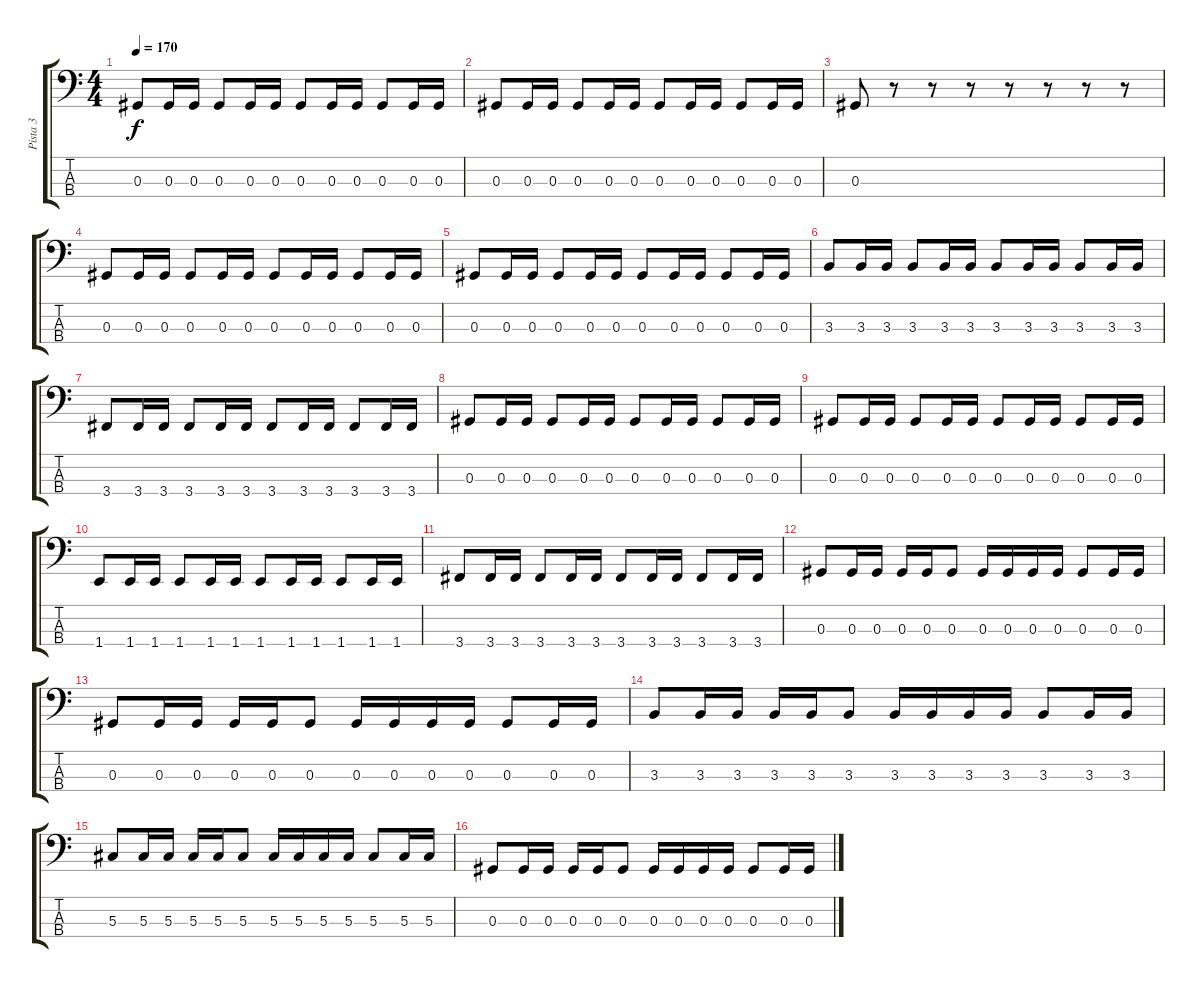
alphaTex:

\track ("Pista 3" "Pista 3") {instrument electricbassfinger}
\staff {score tabs}
\tuning (Gb2 Db2 Ab1 Eb1) {hide}
\ts (4 4)
\tempo 170
\clef f4
\ks c
0.3.8{dy f} 0.3.16 0.3.16 0.3.8 0.3.16 0.3.16 0.3.8 0.3.16 0.3.16 0.3.8 0.3.16 0.3.16 |
0.3.8 0.3.16 0.3.16 0.3.8 0.3.16 0.3.16 0.3.8 0.3.16 0.3.16 0.3.8 0.3.16 0.3.16 |
0.3.8 r.8 r.8 r.8 r.8 r.8 r.8 r.8 |
0.3.8 0.3.16 0.3.16 0.3.8 0.3.16 0.3.16 0.3.8 0.3.16 0.3.16 0.3.8 0.3.16 0.3.16 |
0.3.8 0.3.16 0.3.16 0.3.8 0.3.16 0.3.16 0.3.8 0.3.16 0.3.16 0.3.8 0.3.16 0.3.16 |
3.3.8 3.3.16 3.3.16 3.3.8 3.3.16 3.3.16 3.3.8 3.3.16 3.3.16 3.3.8 3.3.16 3.3.16 |
3.4.8 3.4.16 3.4.16 3.4.8 3.4.16 3.4.16 3.4.8 3.4.16 3.4.16 3.4.8 3.4.16 3.4.16 |
0.3.8 0.3.16 0.3.16 0.3.8 0.3.16 0.3.16 0.3.8 0.3.16 0.3.16 0.3.8 0.3.16 0.3.16 |
0.3.8 0.3.16 0.3.16 0.3.8 0.3.16 0.3.16 0.3.8 0.3.16 0.3.16 0.3.8 0.3.16 0.3.16 |
1.4.8 1.4.16 1.4.16 1.4.8 1.4.16 1.4.16 1.4.8 1.4.16 1.4.16 1.4.8 1.4.16 1.4.16 |
3.4.8 3.4.16 3.4.16 3.4.8 3.4.16 3.4.16 3.4.8 3.4.16 3.4.16 3.4.8 3.4.16 3.4.16 |
0.3.8 0.3.16 0.3.16 0.3.16 0.3.16 0.3.8 0.3.16 0.3.16 0.3.16 0.3.16 0.3.8 0.3.16 0.3.16 |
0.3.8 0.3.16 0.3.16 0.3.16 0.3.16 0.3.8 0.3.16 0.3.16 0.3.16 0.3.16 0.3.8 0.3.16 0.3.16 |
3.3.8 3.3.16 3.3.16 3.3.16 3.3.16 3.3.8 3.3.16 3.3.16 3.3.16 3.3.16 3.3.8 3.3.16 3.3.16 |
5.3.8 5.3.16 5.3.16 5.3.16 5.3.16 5.3.8 5.3.16 5.3.16 5.3.16 5.3.16 5.3.8 5.3.16 5.3.16 |
0.3.8 0.3.16 0.3.16 0.3.16 0.3.16 0.3.8 0.3.16 0.3.16 0.3.16 0.3.16 0.3.8 0.3.16 0.3.16
